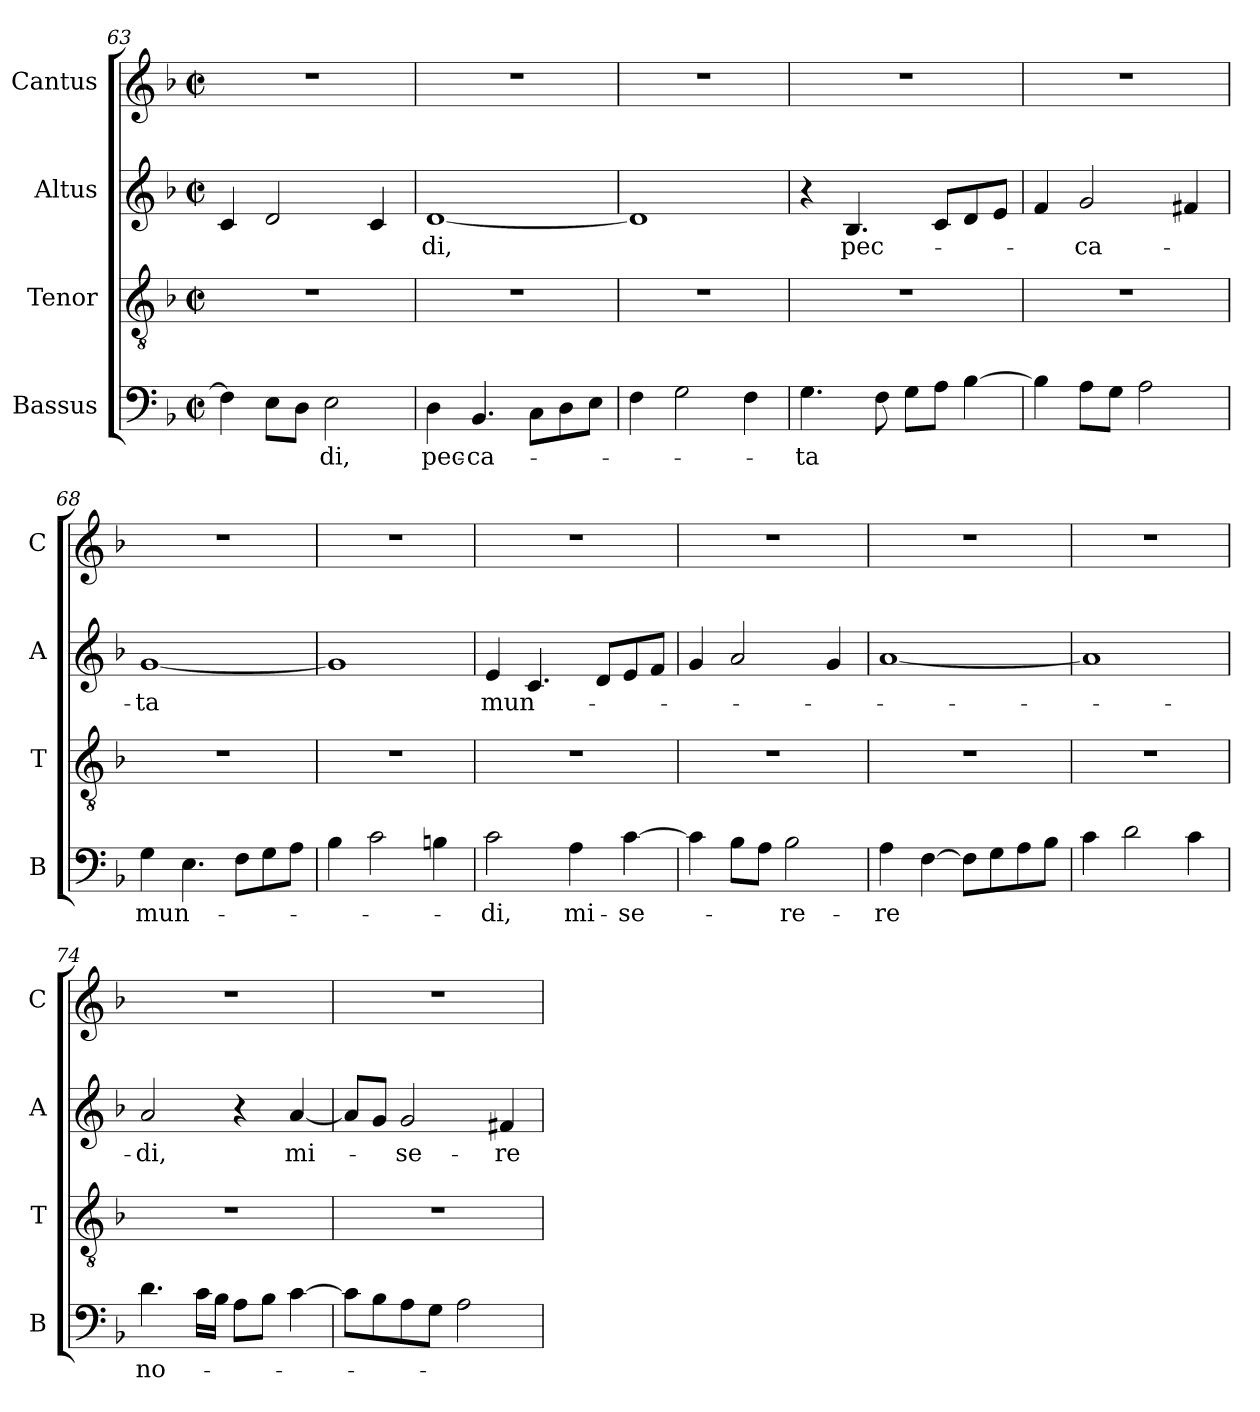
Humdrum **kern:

**kern	**text	**kern	**kern	**text	**kern
*part4	*part4	*part3	*part2	*part2	*part1
*staff4	*staff4	*staff3	*staff2	*staff2	*staff1
*I"Bassus	*	*I"Tenor	*I"Altus	*	*I"Cantus
*I'B	*	*I'T	*I'A	*	*I'C
*clefF4	*	*clefGv2	*clefG2	*	*clefG2
*k[b-]	*	*k[b-]	*k[b-]	*	*k[b-]
*F:	*	*F:	*F:	*	*F:
*M2/2	*	*M2/2	*M2/2	*	*M2/2
*met(c|)	*	*met(c|)	*met(c|)	*	*met(c|)
=63	=63	=63	=63	=63	=63
4F\]	.	1r	4c/	.	1r
8E\L	.	.	2d/	.	.
8D\J	.	.	.	.	.
!	!LO:LY:b	!	!	!	!
2E\	-di,	.	.	.	.
.	.	.	4c/	.	.
=64	=64	=64	=64	=64	=64
!	!LO:LY:b	!	!	!	!
!	!	!	!	!LO:LY:b	!
4D\	pec-	1r	[1d	-di,	1r
!	!LO:LY:b	!	!	!	!
4.BB-/	-ca-	.	.	.	.
8C\L	.	.	.	.	.
8D\	.	.	.	.	.
8E\J	.	.	.	.	.
=65	=65	=65	=65	=65	=65
4F\	.	1r	1d]	.	1r
2G\	.	.	.	.	.
4F\	.	.	.	.	.
=66	=66	=66	=66	=66	=66
!	!LO:LY:b	!	!	!	!
4.G\	-ta	1r	4r	.	1r
!	!	!	!	!LO:LY:b	!
.	.	.	4.B-/	pec-	.
8F\	.	.	.	.	.
8G\L	.	.	.	.	.
8A\J	.	.	8c/L	.	.
[4B-\	.	.	8d/	.	.
.	.	.	8e/J	.	.
!!LO:PB:g=z
=67	=67	=67	=67	=67	=67
4B-\]	.	1r	4f/	.	1r
!	!	!	!	!LO:LY:b	!
8A\L	.	.	2g/	-ca-	.
8G\J	.	.	.	.	.
2A\	.	.	.	.	.
.	.	.	4f#i/	.	.
=68	=68	=68	=68	=68	=68
!	!LO:LY:b	!	!	!	!
!	!	!	!	!LO:LY:b	!
4G\	mun-	1r	[1g	-ta	1r
4.E\	.	.	.	.	.
8F\L	.	.	.	.	.
8G\	.	.	.	.	.
8A\J	.	.	.	.	.
=69	=69	=69	=69	=69	=69
4B-\	.	1r	1g]	.	1r
2c\	.	.	.	.	.
4Bn\	.	.	.	.	.
=70	=70	=70	=70	=70	=70
!	!LO:LY:b	!	!	!	!
!	!	!	!	!LO:LY:b	!
2c\	-di,	1r	4e/	mun-	1r
.	.	.	4.c/	.	.
!	!LO:LY:b	!	!	!	!
4A\	mi-	.	.	.	.
.	.	.	8d/L	.	.
!	!LO:LY:b	!	!	!	!
[4c\	-se-	.	8e/	.	.
.	.	.	8f/J	.	.
=71	=71	=71	=71	=71	=71
4c\]	.	1r	4g/	.	1r
8B-\L	.	.	2a/	.	.
8A\J	.	.	.	.	.
!	!LO:LY:b	!	!	!	!
2B-\	-re-	.	.	.	.
.	.	.	4g/	.	.
=72	=72	=72	=72	=72	=72
!	!LO:LY:b	!	!	!	!
4A\	-re	1r	[1a	.	1r
[4F\	.	.	.	.	.
8F\L]	.	.	.	.	.
8G\	.	.	.	.	.
8A\	.	.	.	.	.
8B-\J	.	.	.	.	.
=73	=73	=73	=73	=73	=73
4c\	.	1r	1a]	.	1r
2d\	.	.	.	.	.
4c\	.	.	.	.	.
!!LO:LB:g=z
=74	=74	=74	=74	=74	=74
!	!LO:LY:b	!	!	!	!
!	!	!	!	!LO:LY:b	!
4.d\	no-	1r	2a/	-di,	1r
16c\LL	.	.	.	.	.
16B-\JJ	.	.	.	.	.
8A\L	.	.	4r	.	.
8B-\J	.	.	.	.	.
!	!	!	!	!LO:LY:b	!
[4c\	.	.	[4a/	mi-	.
=75	=75	=75	=75	=75	=75
8c\L]	.	1r	8a/L]	.	1r
8B-\	.	.	8g/J	.	.
!	!	!	!	!LO:LY:b	!
8A\	.	.	2g/	-se-	.
8G\J	.	.	.	.	.
2A\	.	.	.	.	.
!	!	!	!	!LO:LY:b	!
.	.	.	4f#i/	-re-	.
=	=	=	=	=	=
*-	*-	*-	*-	*-	*-
